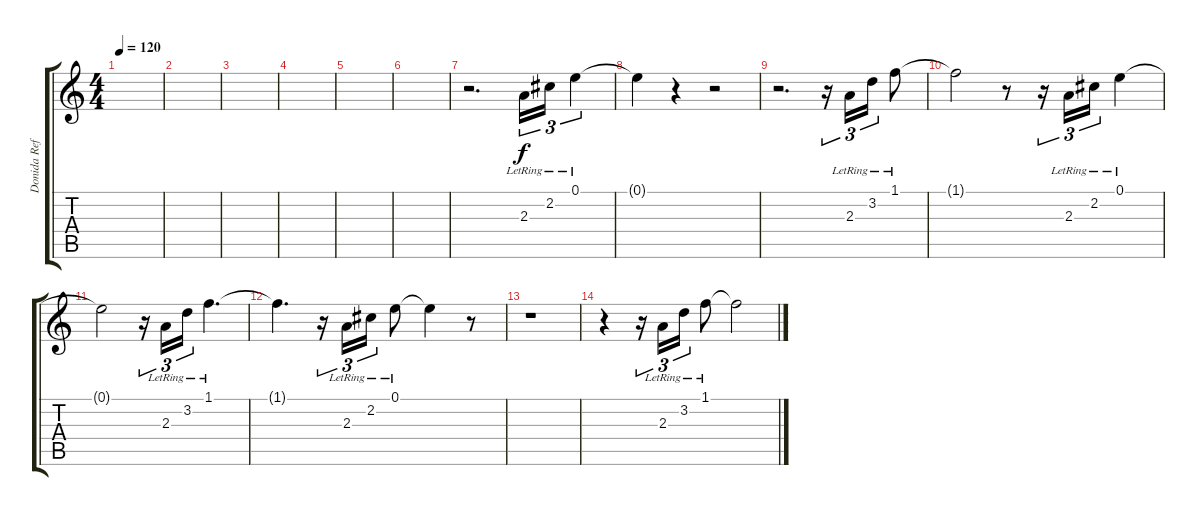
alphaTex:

\track ("Donida Refrão" "Donida Ref") {instrument electricguitarclean}
\staff {score tabs}
\tuning (E4 B3 G3 D3 A2 E2) {hide}
\ts (4 4)
\tempo 120
\clef g2
\ks c
|
|
|
|
|
|
r.2{d} 2.3{lr}.16{tu (3 2)} 2.2{lr}.16{tu (3 2)} 0.1{lr}.4{tu (3 2)} |
0.1{t}.4 r.4 r.2 |
r.2{d} r.16{tu (3 2)} 2.3{lr}.16{tu (3 2)} 3.2{lr}.16{tu (3 2)} 1.1{lr}.8 |
1.1{t}.2 r.8 r.16{tu (3 2)} 2.3{lr}.16{tu (3 2)} 2.2{lr}.16{tu (3 2)} 0.1{lr}.4 |
0.1{t}.2 r.16{tu (3 2)} 2.3{lr}.16{tu (3 2)} 3.2{lr}.16{tu (3 2)} 1.1{lr}.4{d} |
1.1{t}.4{d} r.16{tu (3 2)} 2.3{lr}.16{tu (3 2)} 2.2{lr}.16{tu (3 2)} 0.1{lr}.8 0.1{t}.4 r.8 |
r.1 |
r.4 r.16{tu (3 2)} 2.3{lr}.16{tu (3 2)} 3.2{lr}.16{tu (3 2)} 1.1{lr}.8 1.1{t}.2
